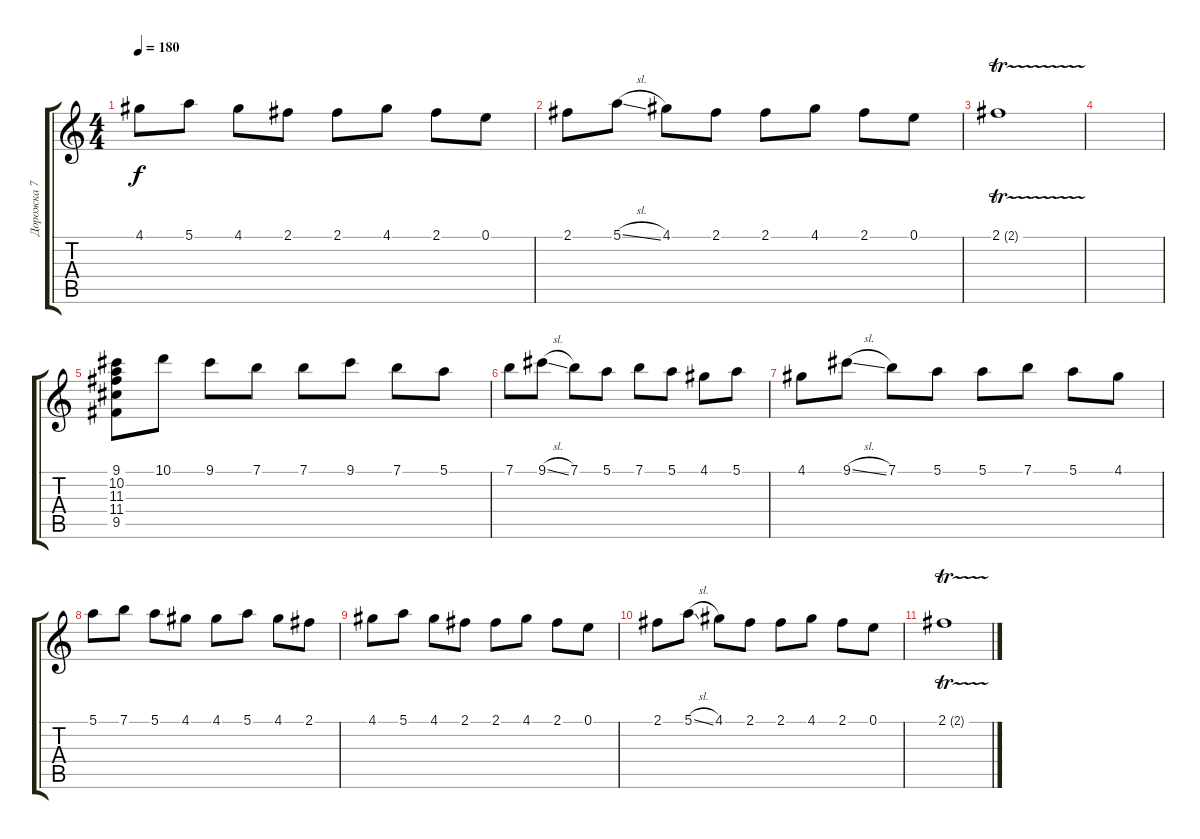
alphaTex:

\track ("Дорожка 7" "Дорожка 7") {instrument electricguitarjazz}
\staff {score tabs}
\tuning (E4 B3 G3 D3 A2 E2) {hide}
\ts (4 4)
\tempo 180
\clef g2
\ks c
4.1.8{dy f} 5.1.8 4.1.8 2.1.8 2.1.8 4.1.8 2.1.8 0.1.8 |
2.1.8 5.1{sl}.8 4.1.8 2.1.8 2.1.8 4.1.8 2.1.8 0.1.8 |
2.1{tr (2 16)}.1 |
|
(9.1 10.2 11.3 11.4 9.5).8 10.1.8 9.1.8 7.1.8 7.1.8 9.1.8 7.1.8 5.1.8 |
7.1.8 9.1{sl}.8 7.1.8 5.1.8 7.1.8 5.1.8 4.1.8 5.1.8 |
4.1.8 9.1{sl}.8 7.1.8 5.1.8 5.1.8 7.1.8 5.1.8 4.1.8 |
5.1.8 7.1.8 5.1.8 4.1.8 4.1.8 5.1.8 4.1.8 2.1.8 |
4.1.8 5.1.8 4.1.8 2.1.8 2.1.8 4.1.8 2.1.8 0.1.8 |
2.1.8 5.1{sl}.8 4.1.8 2.1.8 2.1.8 4.1.8 2.1.8 0.1.8 |
2.1{tr (2 16)}.1
